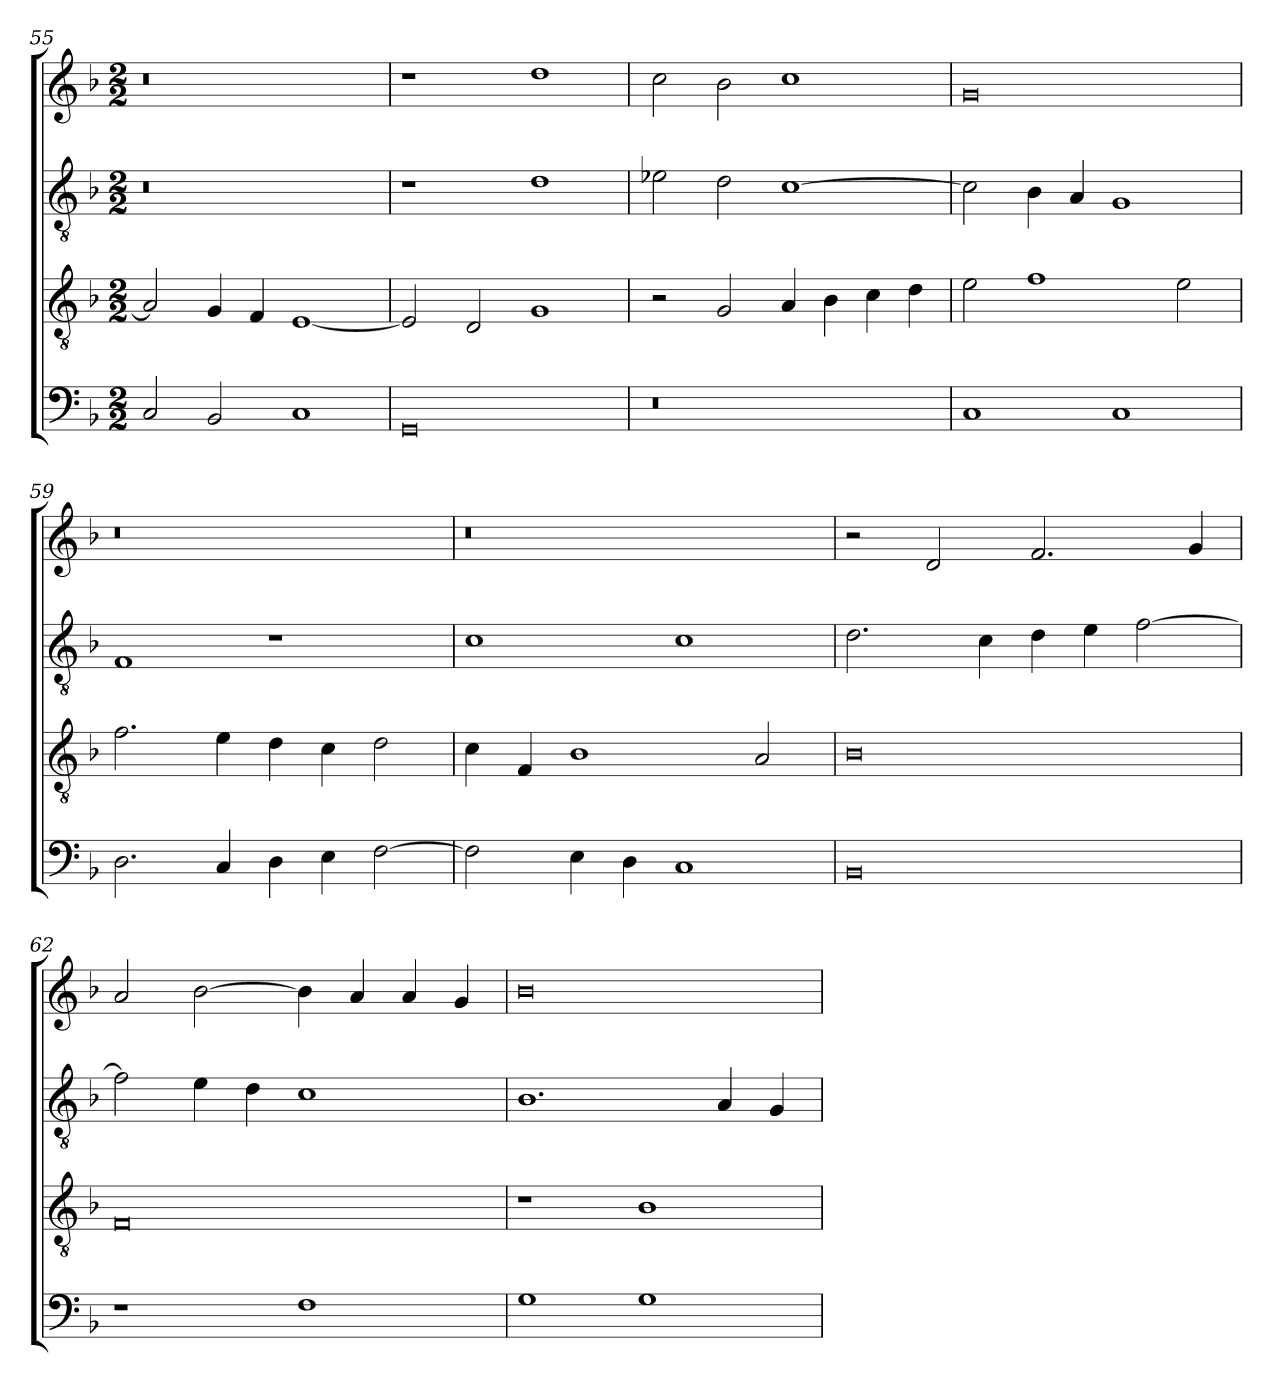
**kern	**kern	**kern	**kern
*part4	*part3	*part2	*part1
*staff4	*staff3	*staff2	*staff1
*clefF4	*clefGv2	*clefGv2	*clefG2
*k[b-]	*k[b-]	*k[b-]	*k[b-]
*M2/2	*M2/2	*M2/2	*M2/2
=55	=55	=55	=55
2C/	2A/]	0r	0r
2BB-/	4G/	.	.
.	4F/	.	.
1C	[1E	.	.
=56	=56	=56	=56
0GG	2E/]	1r	1r
.	2D/	.	.
.	1G	1d	1dd
=57	=57	=57	=57
0r	2r	2e-X\	2cc\
.	2G/	2d\	2b-\
.	4A/	[1c	1cc
.	4B-\	.	.
.	4c\	.	.
.	4d\	.	.
=58	=58	=58	=58
1C	2e\	2c\]	0g
.	1f	4B-\	.
.	.	4A/	.
1C	.	1G	.
.	2e\	.	.
=59	=59	=59	=59
2.D\	2.f\	1F	0r
4C/	4e\	.	.
4D\	4d\	1r	.
4E\	4c\	.	.
[2F\	2d\	.	.
=60	=60	=60	=60
2F\]	4c\	1c	0r
.	4F/	.	.
4E\	1B-	.	.
4D\	.	.	.
1C	.	1c	.
.	2A/	.	.
=61	=61	=61	=61
0BB-	0B-	2.d\	2r
.	.	.	2d/
.	.	4c\	.
.	.	4d\	2.f/
.	.	4e\	.
.	.	[2f\	.
.	.	.	4g/
=62	=62	=62	=62
1r	0F	2f\]	2a/
.	.	4e\	[2b-\
.	.	4d\	.
1F	.	1c	4b-\]
.	.	.	4a/
.	.	.	4a/
.	.	.	4g/
=63	=63	=63	=63
1G	1r	1.B-	0b-
1G	1B-	.	.
.	.	4A/	.
.	.	4G/	.
=	=	=	=
*-	*-	*-	*-
